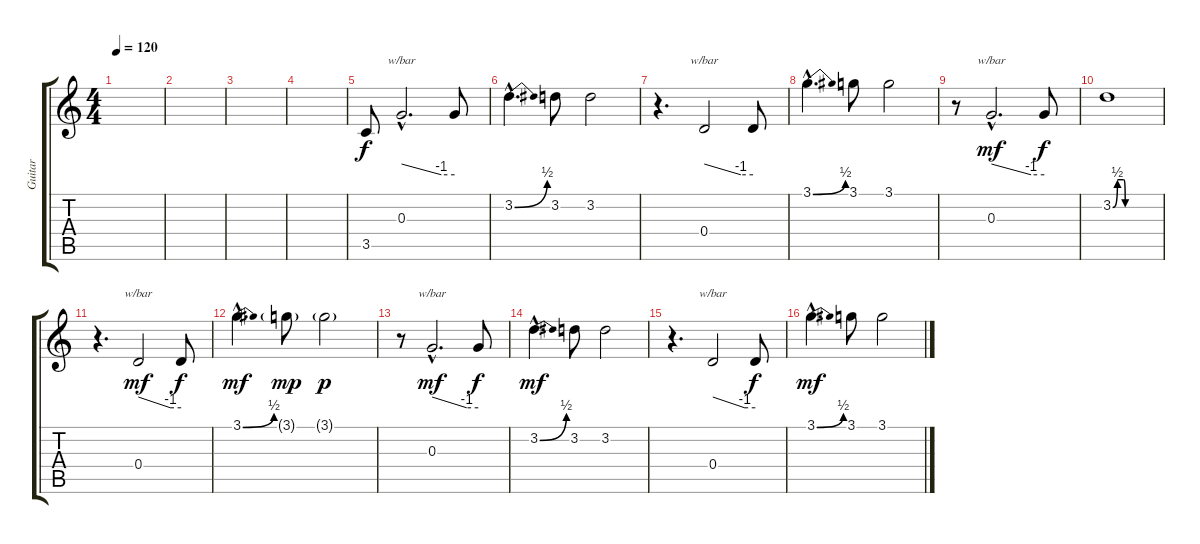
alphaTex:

\track ("Guitar" "Guitar") {instrument electricguitarclean}
\staff {score tabs}
\tuning (E4 B3 G3 D3 A2 E2) {hide}
\ts (4 4)
\tempo 120
\clef g2
\ks c
|
|
|
|
3.5.8 0.3{hac}.2{d tbe (custom default 0 0 45 -4 60 -4)} 0.3{t}.8 |
3.2{be (bend 0 0 60 2) hac}.4{d} 3.2.8 3.2.2 |
r.4{d} 0.4.2{tbe (custom default 0 0 45 -4 60 -4)} 0.4{t}.8 |
3.1{be (bend 0 0 60 2) hac}.4{d} 3.1.8 3.1.2 |
r.8 0.3{hac}.2{d tbe (custom default 0 0 45 -4 60 -4) dy mf} 0.3{t}.8{dy f} |
3.2{be (custom 0 0 6 2 8 2 14 2 16 0 30 0 35 0 60 0)}.1 |
r.4{d} 0.4.2{tbe (custom default 0 0 45 -4 60 -4) dy mf} 0.4{t}.8{dy f} |
3.1{be (bend 0 0 60 2) hac}.4{d dy mf} 3.1{g}.8{dy mp} 3.1{g}.2{dy p} |
r.8 0.3{hac}.2{d tbe (custom default 0 0 45 -4 60 -4) dy mf} 0.3{t}.8{dy f} |
3.2{be (bend 0 0 60 2) hac}.4{d dy mf} 3.2.8 3.2.2 |
r.4{d} 0.4.2{tbe (custom default 0 0 45 -4 60 -4)} 0.4{t}.8{dy f} |
3.1{be (bend 0 0 60 2) hac}.4{d dy mf} 3.1.8 3.1.2
